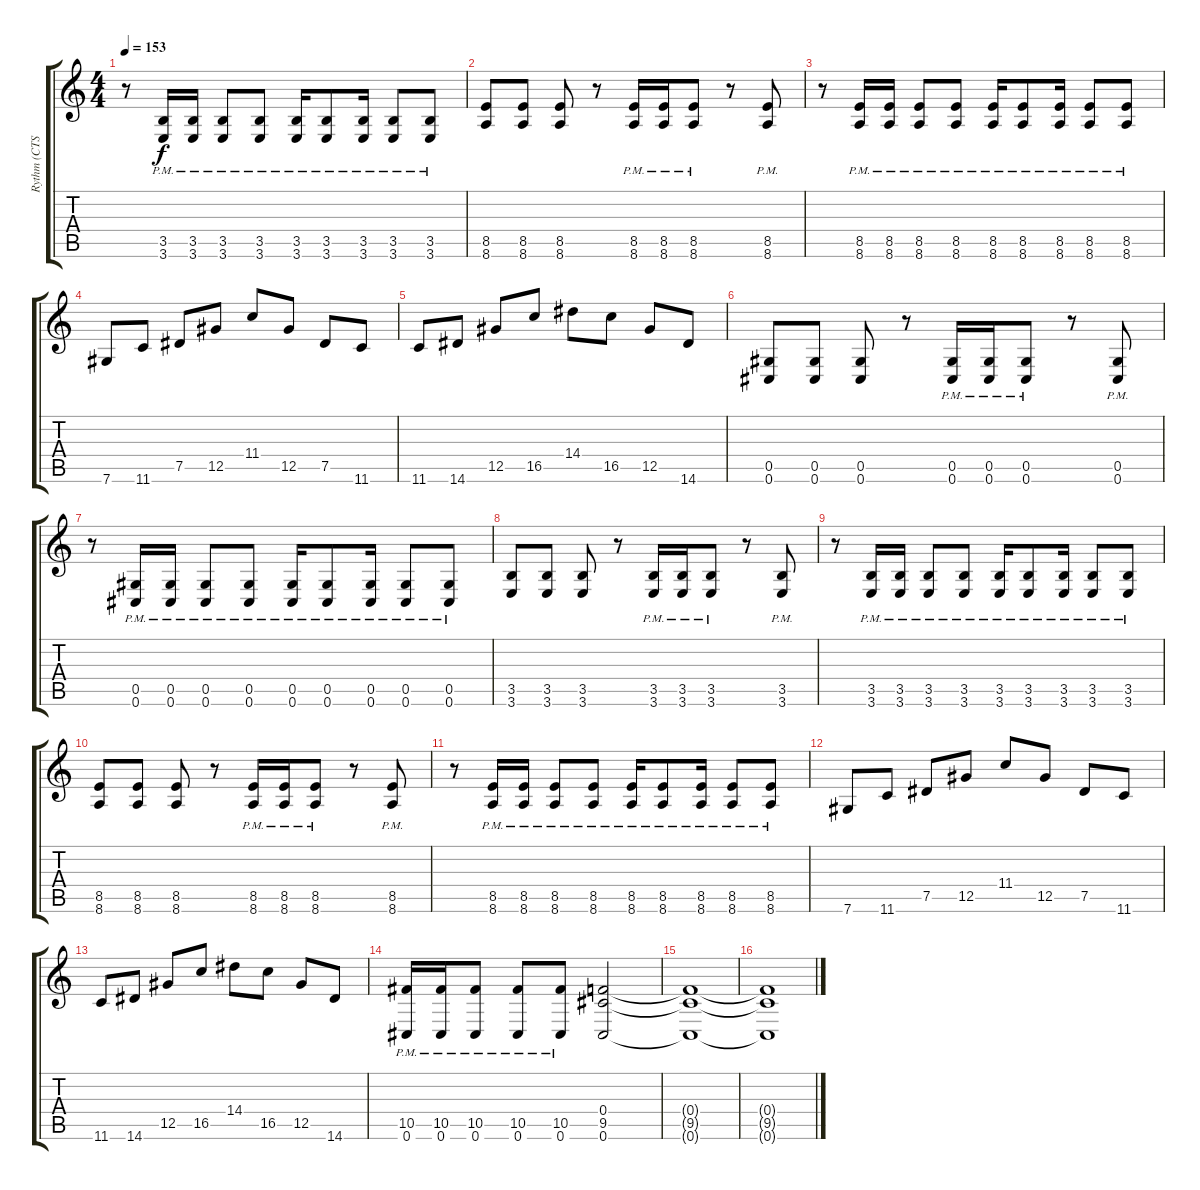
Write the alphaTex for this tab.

\track ("Rythm (CTS) / Lead (IW)" "Rythm (CTS") {instrument distortionguitar}
\staff {score tabs}
\tuning (Eb4 Bb3 Gb3 Db3 Ab2 Db2) {hide}
\ts (4 4)
\tempo 153
\clef g2
\ks c
r.8{dy f} (3.5{pm} 3.6{pm}).16 (3.5{pm} 3.6{pm}).16 (3.5{pm} 3.6{pm}).8 (3.5{pm} 3.6{pm}).8 (3.5{pm} 3.6{pm}).16 (3.5{pm} 3.6{pm}).8 (3.5{pm} 3.6{pm}).16 (3.5{pm} 3.6{pm}).8 (3.5{pm} 3.6{pm}).8 |
(8.5 8.6).8 (8.5 8.6).8 (8.5 8.6).8 r.8 (8.5{pm} 8.6{pm}).16 (8.5{pm} 8.6{pm}).16 (8.5{pm} 8.6{pm}).8 r.8 (8.5{pm} 8.6{pm}).8 |
r.8 (8.5{pm} 8.6{pm}).16 (8.5{pm} 8.6{pm}).16 (8.5{pm} 8.6{pm}).8 (8.5{pm} 8.6{pm}).8 (8.5{pm} 8.6{pm}).16 (8.5{pm} 8.6{pm}).8 (8.5{pm} 8.6{pm}).16 (8.5{pm} 8.6{pm}).8 (8.5{pm} 8.6{pm}).8 |
7.6.8 11.6.8 7.5.8 12.5.8 11.4.8 12.5.8 7.5.8 11.6.8 |
11.6.8 14.6.8 12.5.8 16.5.8 14.4.8 16.5.8 12.5.8 14.6.8 |
(0.5 0.6).8 (0.5 0.6).8 (0.5 0.6).8 r.8 (0.5{pm} 0.6{pm}).16 (0.5{pm} 0.6{pm}).16 (0.5{pm} 0.6{pm}).8 r.8 (0.5{pm} 0.6{pm}).8 |
r.8 (0.5{pm} 0.6{pm}).16 (0.5{pm} 0.6{pm}).16 (0.5{pm} 0.6{pm}).8 (0.5{pm} 0.6{pm}).8 (0.5{pm} 0.6{pm}).16 (0.5{pm} 0.6{pm}).8 (0.5{pm} 0.6{pm}).16 (0.5{pm} 0.6{pm}).8 (0.5{pm} 0.6{pm}).8 |
(3.5 3.6).8 (3.5 3.6).8 (3.5 3.6).8 r.8 (3.5{pm} 3.6{pm}).16 (3.5{pm} 3.6{pm}).16 (3.5{pm} 3.6{pm}).8 r.8 (3.5{pm} 3.6{pm}).8 |
r.8 (3.5{pm} 3.6{pm}).16 (3.5{pm} 3.6{pm}).16 (3.5{pm} 3.6{pm}).8 (3.5{pm} 3.6{pm}).8 (3.5{pm} 3.6{pm}).16 (3.5{pm} 3.6{pm}).8 (3.5{pm} 3.6{pm}).16 (3.5{pm} 3.6{pm}).8 (3.5{pm} 3.6{pm}).8 |
(8.5 8.6).8 (8.5 8.6).8 (8.5 8.6).8 r.8 (8.5{pm} 8.6{pm}).16 (8.5{pm} 8.6{pm}).16 (8.5{pm} 8.6{pm}).8 r.8 (8.5{pm} 8.6{pm}).8 |
r.8 (8.5{pm} 8.6{pm}).16 (8.5{pm} 8.6{pm}).16 (8.5{pm} 8.6{pm}).8 (8.5{pm} 8.6{pm}).8 (8.5{pm} 8.6{pm}).16 (8.5{pm} 8.6{pm}).8 (8.5{pm} 8.6{pm}).16 (8.5{pm} 8.6{pm}).8 (8.5{pm} 8.6{pm}).8 |
7.6.8 11.6.8 7.5.8 12.5.8 11.4.8 12.5.8 7.5.8 11.6.8 |
11.6.8 14.6.8 12.5.8 16.5.8 14.4.8 16.5.8 12.5.8 14.6.8 |
(10.5{pm} 0.6{pm}).16 (10.5{pm} 0.6{pm}).16 (10.5{pm} 0.6{pm}).8 (10.5{pm} 0.6{pm}).8 (10.5{pm} 0.6{pm}).8 (0.4 9.5 0.6).2 |
(0.4{t} 9.5{t} 0.6{t}).1 |
(0.4{t} 9.5{t} 0.6{t}).1
